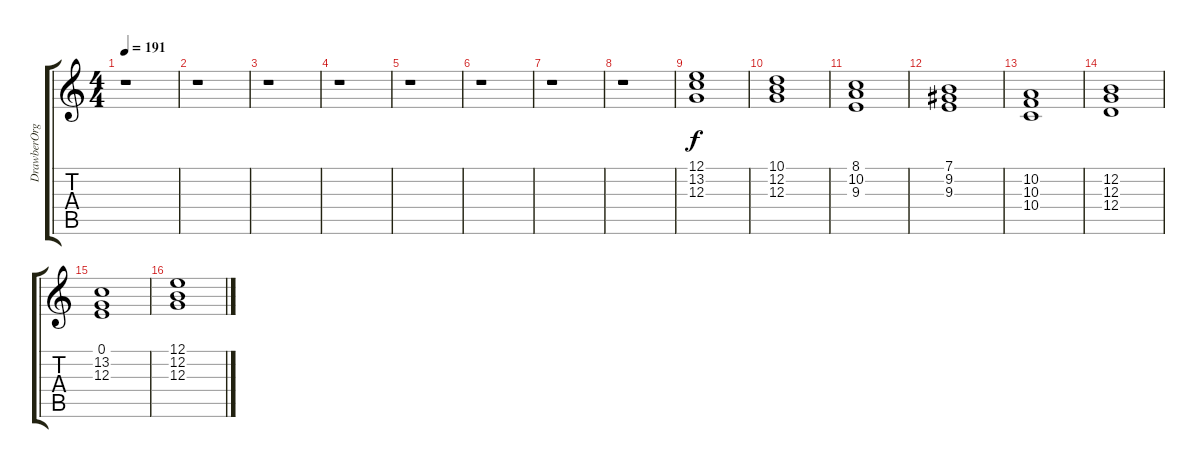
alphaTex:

\track ("DrawberOrgan(Backing)" "DrawberOrg") {instrument drawbarorgan}
\staff {score tabs}
\tuning (E4 B3 G3 D3 A2 E2) {hide}
\ts (4 4)
\tempo 191
\clef g2
\ks c
r.1{dy f} |
r.1 |
r.1 |
r.1 |
r.1 |
r.1 |
r.1 |
r.1 |
(12.1 13.2 12.3).1 |
(10.1 12.2 12.3).1 |
(8.1 10.2 9.3).1 |
(7.1 9.2 9.3).1 |
(10.2 10.3 10.4).1 |
(12.2 12.3 12.4).1 |
(0.1 13.2 12.3).1 |
(12.1 12.2 12.3).1
